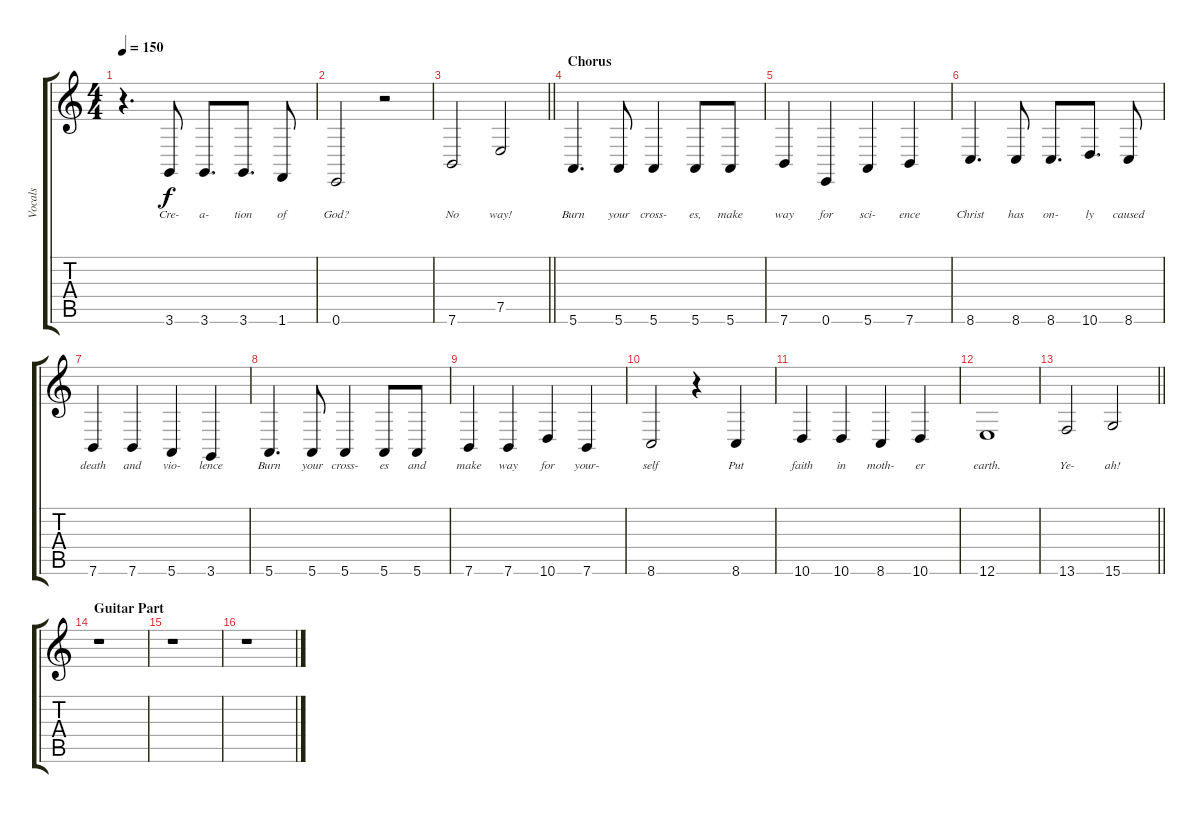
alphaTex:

\track ("Vocals" "Vocals") {instrument tenorsax}
\staff {score tabs}
\tuning (E4 B3 G3 D3 A2 E2) {hide}
\ts (4 4)
\tempo 150
\clef g2
\ks c
r.4{d dy f} 3.6.8{lyrics (0 "Cre-") lyrics (1 "") lyrics (2 "") lyrics (3 "") lyrics (4 "")} 3.6.8{d lyrics (0 "a-") lyrics (1 "") lyrics (2 "") lyrics (3 "") lyrics (4 "")} 3.6.8{d lyrics (0 "tion") lyrics (1 "") lyrics (2 "") lyrics (3 "") lyrics (4 "")} 1.6.8{lyrics (0 "of") lyrics (1 "") lyrics (2 "") lyrics (3 "") lyrics (4 "")} |
0.6.2{lyrics (0 "God?") lyrics (1 "") lyrics (2 "") lyrics (3 "") lyrics (4 "")} r.2 |
\barLineRight lightlight
7.6.2{lyrics (0 "No") lyrics (1 "") lyrics (2 "") lyrics (3 "") lyrics (4 "")} 7.5.2{lyrics (0 "way!") lyrics (1 "") lyrics (2 "") lyrics (3 "") lyrics (4 "")} |
\section ("" "Chorus")
5.6.4{d lyrics (0 "Burn") lyrics (1 "") lyrics (2 "") lyrics (3 "") lyrics (4 "")} 5.6.8{lyrics (0 "your") lyrics (1 "") lyrics (2 "") lyrics (3 "") lyrics (4 "")} 5.6.4{lyrics (0 "cross-") lyrics (1 "") lyrics (2 "") lyrics (3 "") lyrics (4 "")} 5.6.8{lyrics (0 "es,") lyrics (1 "") lyrics (2 "") lyrics (3 "") lyrics (4 "")} 5.6.8{lyrics (0 "make") lyrics (1 "") lyrics (2 "") lyrics (3 "") lyrics (4 "")} |
7.6.4{lyrics (0 "way") lyrics (1 "") lyrics (2 "") lyrics (3 "") lyrics (4 "")} 0.6.4{lyrics (0 "for") lyrics (1 "") lyrics (2 "") lyrics (3 "") lyrics (4 "")} 5.6.4{lyrics (0 "sci-") lyrics (1 "") lyrics (2 "") lyrics (3 "") lyrics (4 "")} 7.6.4{lyrics (0 "ence") lyrics (1 "") lyrics (2 "") lyrics (3 "") lyrics (4 "")} |
8.6.4{d lyrics (0 "Christ") lyrics (1 "") lyrics (2 "") lyrics (3 "") lyrics (4 "")} 8.6.8{lyrics (0 "has") lyrics (1 "") lyrics (2 "") lyrics (3 "") lyrics (4 "")} 8.6.8{d lyrics (0 "on-") lyrics (1 "") lyrics (2 "") lyrics (3 "") lyrics (4 "")} 10.6.8{d lyrics (0 "ly") lyrics (1 "") lyrics (2 "") lyrics (3 "") lyrics (4 "")} 8.6.8{lyrics (0 "caused") lyrics (1 "") lyrics (2 "") lyrics (3 "") lyrics (4 "")} |
7.6.4{lyrics (0 "death") lyrics (1 "") lyrics (2 "") lyrics (3 "") lyrics (4 "")} 7.6.4{lyrics (0 "and") lyrics (1 "") lyrics (2 "") lyrics (3 "") lyrics (4 "")} 5.6.4{lyrics (0 "vio-") lyrics (1 "") lyrics (2 "") lyrics (3 "") lyrics (4 "")} 3.6.4{lyrics (0 "lence") lyrics (1 "") lyrics (2 "") lyrics (3 "") lyrics (4 "")} |
5.6.4{d lyrics (0 "Burn") lyrics (1 "") lyrics (2 "") lyrics (3 "") lyrics (4 "")} 5.6.8{lyrics (0 "your") lyrics (1 "") lyrics (2 "") lyrics (3 "") lyrics (4 "")} 5.6.4{lyrics (0 "cross-") lyrics (1 "") lyrics (2 "") lyrics (3 "") lyrics (4 "")} 5.6.8{lyrics (0 "es") lyrics (1 "") lyrics (2 "") lyrics (3 "") lyrics (4 "")} 5.6.8{lyrics (0 "and") lyrics (1 "") lyrics (2 "") lyrics (3 "") lyrics (4 "")} |
7.6.4{lyrics (0 "make") lyrics (1 "") lyrics (2 "") lyrics (3 "") lyrics (4 "")} 7.6.4{lyrics (0 "way") lyrics (1 "") lyrics (2 "") lyrics (3 "") lyrics (4 "")} 10.6.4{lyrics (0 "for") lyrics (1 "") lyrics (2 "") lyrics (3 "") lyrics (4 "")} 7.6.4{lyrics (0 "your-") lyrics (1 "") lyrics (2 "") lyrics (3 "") lyrics (4 "")} |
8.6.2{lyrics (0 "self") lyrics (1 "") lyrics (2 "") lyrics (3 "") lyrics (4 "")} r.4 8.6.4{lyrics (0 "Put") lyrics (1 "") lyrics (2 "") lyrics (3 "") lyrics (4 "")} |
10.6.4{lyrics (0 "faith") lyrics (1 "") lyrics (2 "") lyrics (3 "") lyrics (4 "")} 10.6.4{lyrics (0 "in") lyrics (1 "") lyrics (2 "") lyrics (3 "") lyrics (4 "")} 8.6.4{lyrics (0 "moth-") lyrics (1 "") lyrics (2 "") lyrics (3 "") lyrics (4 "")} 10.6.4{lyrics (0 "er") lyrics (1 "") lyrics (2 "") lyrics (3 "") lyrics (4 "")} |
12.6.1{lyrics (0 "earth.") lyrics (1 "") lyrics (2 "") lyrics (3 "") lyrics (4 "")} |
\barLineRight lightlight
13.6.2{lyrics (0 "Ye-") lyrics (1 "") lyrics (2 "") lyrics (3 "") lyrics (4 "")} 15.6.2{lyrics (0 "ah!") lyrics (1 "") lyrics (2 "") lyrics (3 "") lyrics (4 "")} |
\section ("" "Guitar Part")
r.1 |
r.1 |
r.1
